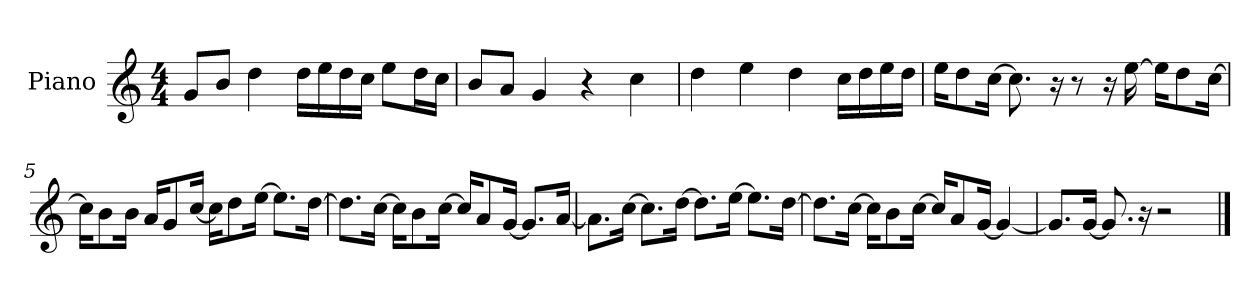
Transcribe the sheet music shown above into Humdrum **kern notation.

**kern
*part1
*staff1
*I"Piano
*I'P-no
*clefG2
*k[]
*M4/4
*MM90
=1
8g/L
8b/J
4dd\
16dd\LL
16ee\
16dd\
16cc\JJ
8ee\L
16dd\L
16cc\JJ
=2
8b/L
8a/J
4g/
4r
4cc\
=3
4dd\
4ee\
4dd\
16cc\LL
16dd\
16ee\
16dd\JJ
=4
16ee\KL
8dd\
[16cc\Jk
8.cc\]
16r
8r
16r
[16ee\
16ee\KL]
8dd\
[16cc\Jk
!!LO:LB:g=z
=5
16cc\KL]
8b\
16b\Jk
16a/KL
8g/
[16cc/Jk
16cc\KL]
8dd\
[16ee\Jk
8.ee\L]
[16dd\Jk
=6
8.dd\L]
[16cc\Jk
16cc\KL]
8b\
[16cc\Jk
16cc/KL]
8a/
[16g/Jk
8.g/L]
[16a/Jk
=7
8.a\L]
[16cc\Jk
8.cc\L]
[16dd\Jk
8.dd\L]
[16ee\Jk
8.ee\L]
[16dd\Jk
=8
8.dd\L]
[16cc\Jk
16cc\KL]
8b\
[16cc\Jk
16cc/KL]
8a/
[16g/Jk
4g/_
!!LO:LB:g=z
=9
8.g/L]
[16g/Jk
8.g/]
16r
2r
==
*-
